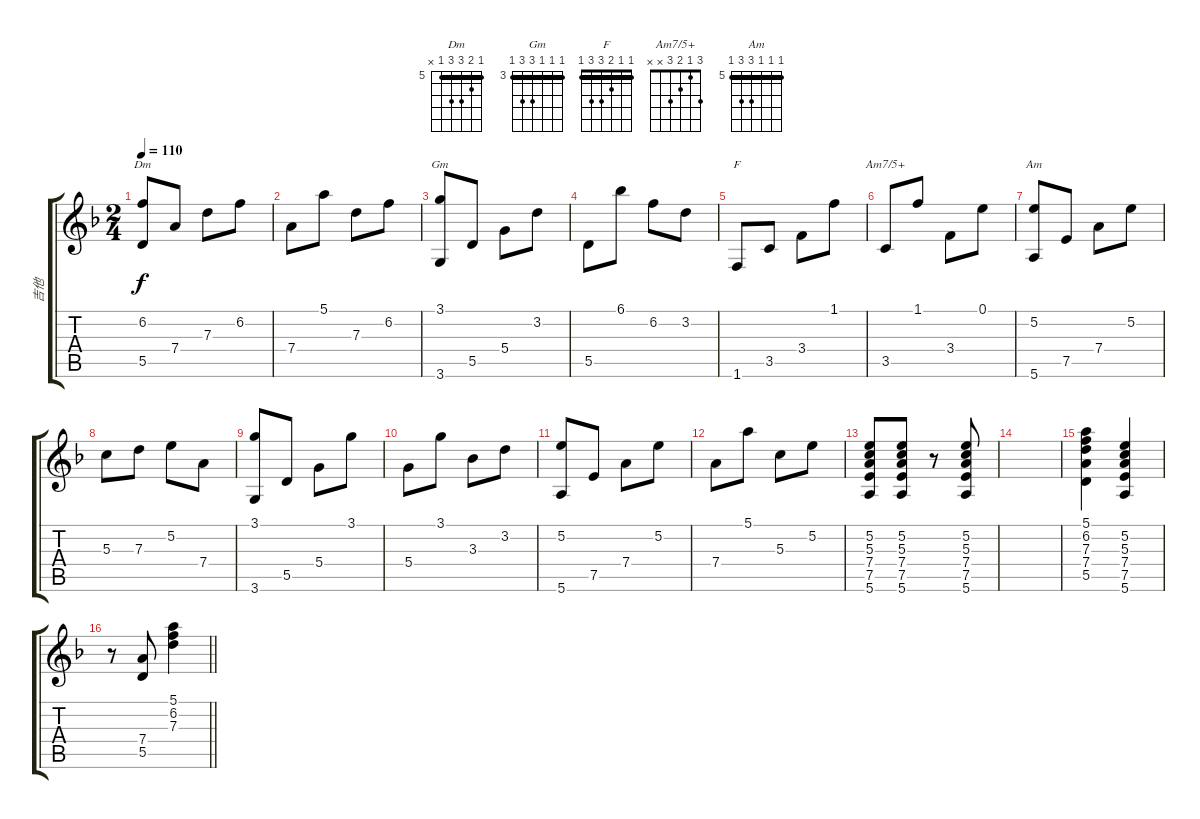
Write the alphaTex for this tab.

\track ("吉他" "吉他") {instrument electricguitarclean}
\staff {score tabs}
\tuning (E4 B3 G3 D3 A2 E2) {hide}
\chord ("Dm" 5 6 7 7 5 x) {firstfret 5 barre 5}
\chord ("Gm" 3 3 3 5 5 3) {firstfret 3 barre 3}
\chord ("F" 1 1 2 3 3 1) {barre 1}
\chord ("Am7/5+" 3 1 2 3 x x)
\chord ("Am" 5 5 5 7 7 5) {firstfret 5 barre 5}
\ts (2 4)
\tempo 110
\clef g2
\ks dminor
(6.2 5.5).8{ch "Dm" dy f} 7.4.8 7.3.8 6.2.8 |
7.4.8 5.1.8 7.3.8 6.2.8 |
(3.1 3.6).8{ch "Gm"} 5.5.8 5.4.8 3.2.8 |
5.5.8 6.1.8 6.2.8 3.2.8 |
1.6.8{ch "F"} 3.5.8 3.4.8 1.1.8 |
3.5.8{ch "Am7/5+"} 1.1.8 3.4.8 0.1.8 |
(5.2 5.6).8{ch "Am"} 7.5.8 7.4.8 5.2.8 |
5.3.8 7.3.8 5.2.8 7.4.8 |
(3.1 3.6).8 5.5.8 5.4.8 3.1.8 |
5.4.8 3.1.8 3.3.8 3.2.8 |
(5.2 5.6).8 7.5.8 7.4.8 5.2.8 |
7.4.8 5.1.8 5.3.8 5.2.8 |
(5.2 5.3 7.4 7.5 5.6).8 (5.2 5.3 7.4 7.5 5.6).8 r.8 (5.2 5.3 7.4 7.5 5.6).8 |
|
(5.1 6.2 7.3 7.4 5.5).4 (5.2 5.3 7.4 7.5 5.6).4 |
\barLineRight lightlight
r.8 (7.4 5.5).8 (5.1 6.2 7.3).4
